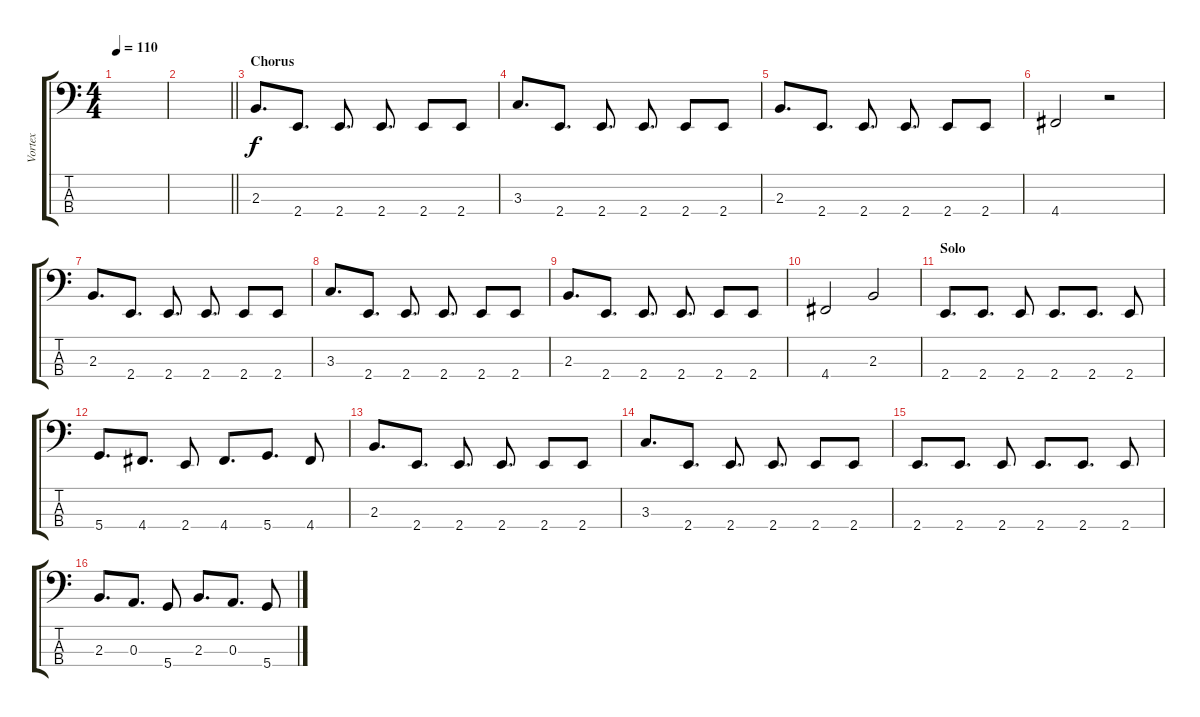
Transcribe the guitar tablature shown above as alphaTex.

\track ("Vortex" "Vortex") {instrument electricbassfinger}
\staff {score tabs}
\tuning (G2 D2 A1 D1) {hide}
\ts (4 4)
\tempo 110
\clef f4
\ks c
|
\barLineRight lightlight
|
\section ("" "Chorus")
2.3.8{d} 2.4.8{d} 2.4.8{d} 2.4.8{d} 2.4.8 2.4.8 |
3.3.8{d} 2.4.8{d} 2.4.8{d} 2.4.8{d} 2.4.8 2.4.8 |
2.3.8{d} 2.4.8{d} 2.4.8{d} 2.4.8{d} 2.4.8 2.4.8 |
4.4.2 r.2 |
2.3.8{d} 2.4.8{d} 2.4.8{d} 2.4.8{d} 2.4.8 2.4.8 |
3.3.8{d} 2.4.8{d} 2.4.8{d} 2.4.8{d} 2.4.8 2.4.8 |
2.3.8{d} 2.4.8{d} 2.4.8{d} 2.4.8{d} 2.4.8 2.4.8 |
4.4.2 2.3.2 |
\section ("" "Solo")
2.4.8{d} 2.4.8{d} 2.4.8 2.4.8{d} 2.4.8{d} 2.4.8 |
5.4.8{d} 4.4.8{d} 2.4.8 4.4.8{d} 5.4.8{d} 4.4.8 |
2.3.8{d} 2.4.8{d} 2.4.8{d} 2.4.8{d} 2.4.8 2.4.8 |
3.3.8{d} 2.4.8{d} 2.4.8{d} 2.4.8{d} 2.4.8 2.4.8 |
2.4.8{d} 2.4.8{d} 2.4.8 2.4.8{d} 2.4.8{d} 2.4.8 |
2.3.8{d} 0.3.8{d} 5.4.8 2.3.8{d} 0.3.8{d} 5.4.8
